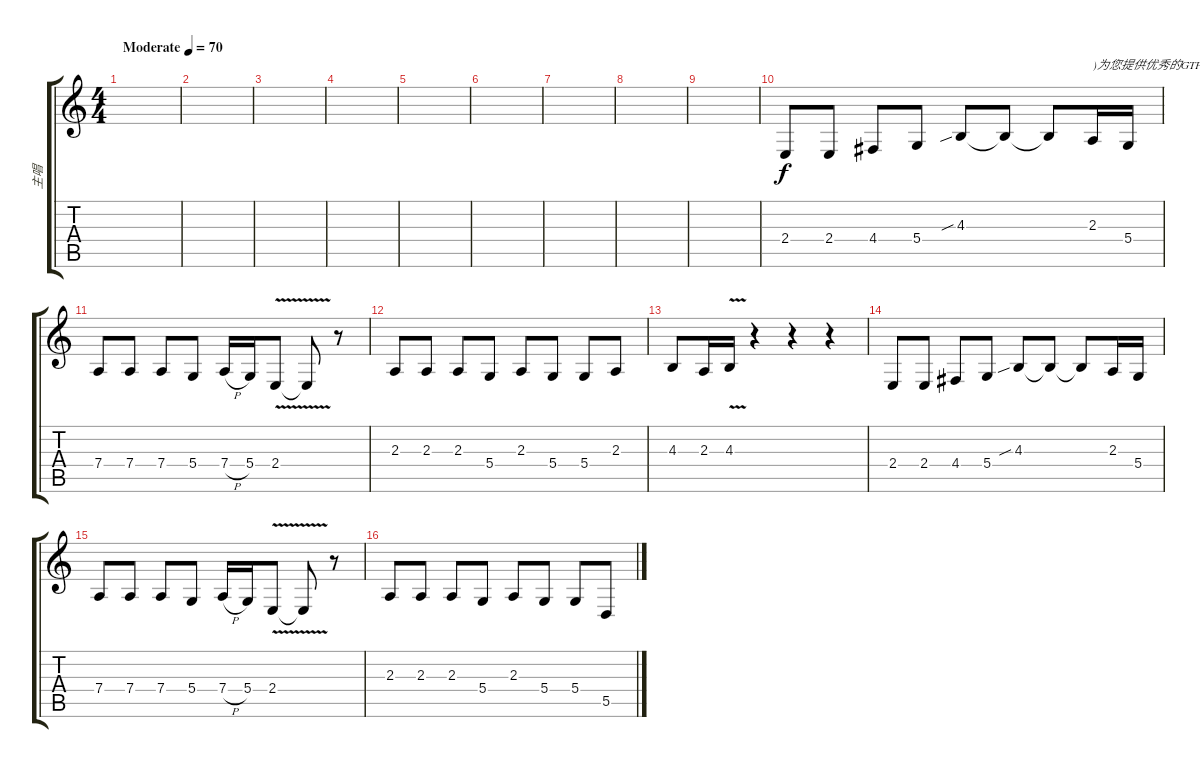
\track ("主唱" "主唱") {instrument lead3calliope}
\staff {score tabs}
\tuning (E4 B3 G3 D3 A2 E2) {hide}
\ts (4 4)
\tempo (70 "Moderate")
\clef g2
\ks c
|
|
|
|
|
|
|
|
|
2.4.8 2.4.8 4.4.8 5.4.8 4.3{sib}.8 4.3{t}.8 4.3{t}.8 2.3.16{txt ")为您提供优秀的GTP!"} 5.4.16 |
7.4.8 7.4.8 7.4.8 5.4.8 7.4{h}.16 5.4.16 2.4{v}.8 2.4{t}.8 r.8 |
2.3.8 2.3.8 2.3.8 5.4.8 2.3.8 5.4.8 5.4.8 2.3.8 |
4.3.8 2.3.16 4.3{v}.16 r.4 r.4 r.4 |
2.4.8 2.4.8 4.4.8 5.4.8 4.3{sib}.8 4.3{t}.8 4.3{t}.8 2.3.16 5.4.16 |
7.4.8 7.4.8 7.4.8 5.4.8 7.4{h}.16 5.4.16 2.4{v}.8 2.4{t}.8 r.8 |
2.3.8 2.3.8 2.3.8 5.4.8 2.3.8 5.4.8 5.4.8 5.5.8
